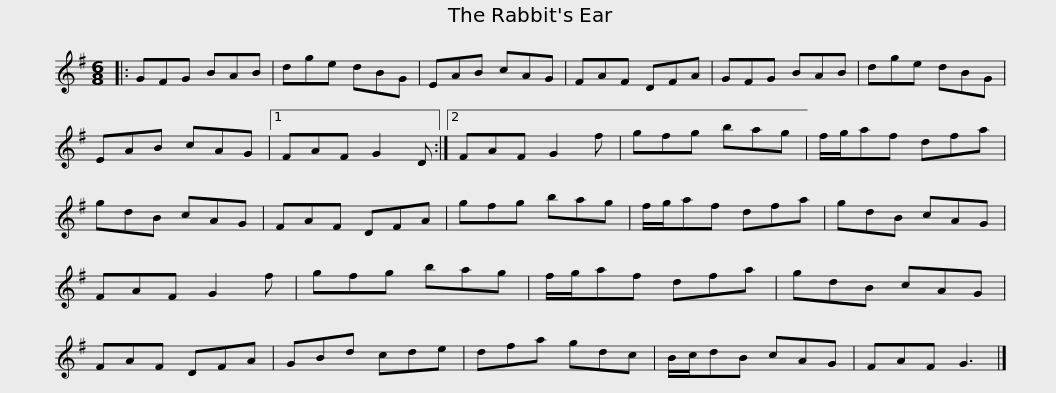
X:1
L:1/8
M:6/8
I:linebreak $
K:G
V:1 treble
V:1
|: GFG BAB | dge dBG | EAB cAG | FAF DFA | GFG BAB | %5
 dge dBG | EAB cAG |1$ FAF G2 D :|2 FAF G2 f | gfg bag | %10
 f/g/af dfa | gdB cAG | FAF DFA | gfg bag |$ f/g/af dfa | %15
 gdB cAG | FAF G2 f | gfg bag | f/g/af dfa | gdB cAG | %20
 FAF DFA |$ GBd cde | dfa gdc | B/c/dB cAG | FAF G3 |] %25
